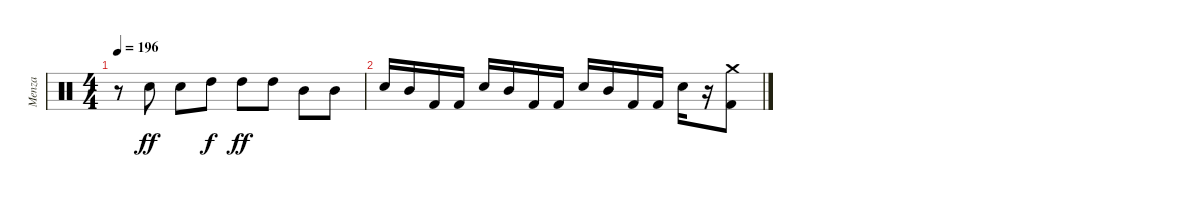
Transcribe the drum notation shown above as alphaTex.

\track ("Menza" "Menza") {instrument percussion}
\staff {score}
\articulation defaults
\ts (4 4)
\tempo 196
\clef neutral
\ks c
r.8{dy fff} "Snare (hit) 2".8{dy ff} "Snare (hit) 2".8 "High Tom (hit)".8{dy f} "High Tom (hit)".8{dy ff} "High Tom (hit)".8 "Mid Tom (hit)".8 "Mid Tom (hit)".8 |
"Snare (hit) 2".16 "Mid Tom (hit)".16 "Kick (hit) 2".16 "Kick (hit) 2".16 "Snare (hit) 2".16 "Mid Tom (hit)".16 "Kick (hit) 2".16 "Kick (hit) 2".16 "Snare (hit) 2".16 "Mid Tom (hit)".16 "Kick (hit) 2".16 "Kick (hit) 2".16 "Snare (hit) 2".16 r.16 ("Crash medium (hit)" "Kick (hit) 2").8
